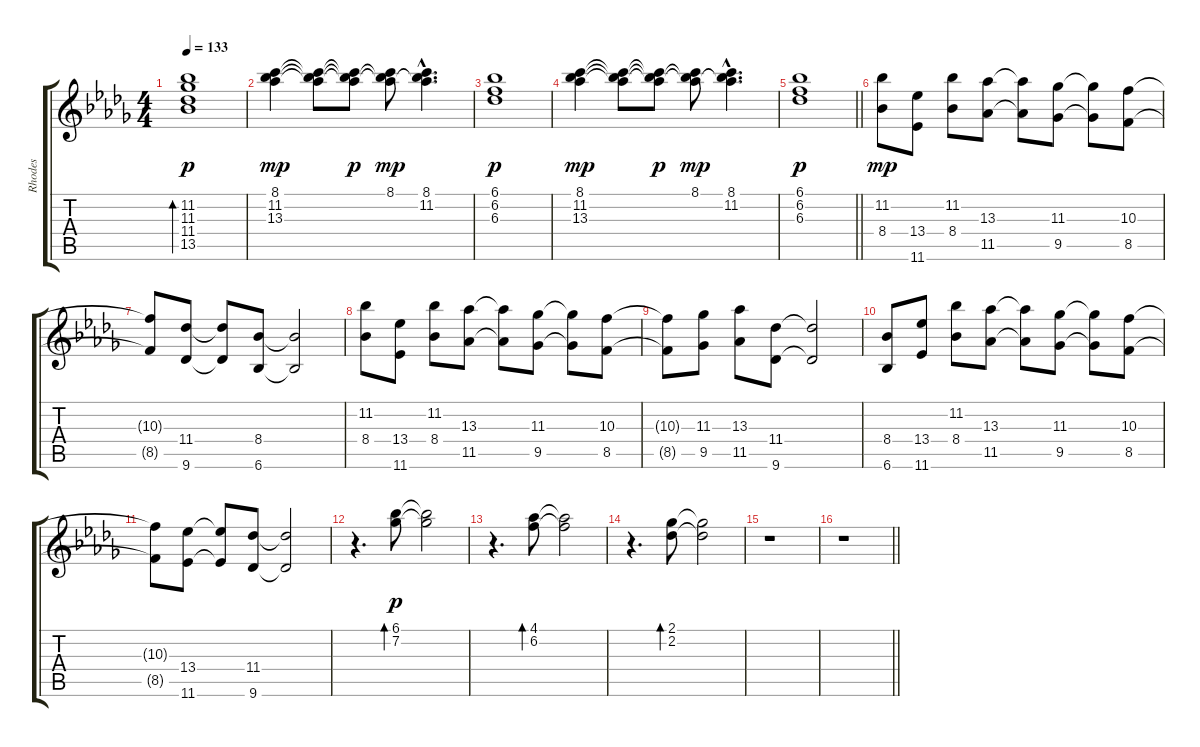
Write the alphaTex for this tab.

\track ("Rhodes" "Rhodes") {instrument electricpiano1}
\staff {score tabs}
\tuning (E5 B4 G4 D4 A3 E3) {hide}
\ts (4 4)
\tempo 133
\clef g2
\ks db
(11.2 11.3 11.4 13.5).1{bd 30 dy p} |
(8.1 11.2 13.3).4{dy mp} (8.1{t} 11.2{t} 13.3{t}).8 (8.1{t} 11.2{t} 13.3{t}).8{dy p} (8.1 11.2{t} 13.3{t}).8{dy mp} (8.1{hac} 11.2{hac} 13.3{hac t}).4{d} |
(6.1 6.2 6.3).1{dy p} |
(8.1 11.2 13.3).4{dy mp} (8.1{t} 11.2{t} 13.3{t}).8 (8.1{t} 11.2{t} 13.3{t}).8{dy p} (8.1 11.2{t} 13.3{t}).8{dy mp} (8.1{hac} 11.2{hac} 13.3{hac t}).4{d} |
\barLineRight lightlight
(6.1 6.2 6.3).1{dy p} |
(11.2 8.4).8{dy mp} (13.4 11.6).8 (11.2 8.4).8 (13.3 11.5).8 (13.3{t} 11.5{t}).8 (11.3 9.5).8 (11.3{t} 9.5{t}).8 (10.3 8.5).8 |
(10.3{t} 8.5{t}).8 (11.4 9.6).8 (11.4{t} 9.6{t}).8 (8.4 6.6).8 (8.4{t} 6.6{t}).2 |
(11.2 8.4).8 (13.4 11.6).8 (11.2 8.4).8 (13.3 11.5).8 (13.3{t} 11.5{t}).8 (11.3 9.5).8 (11.3{t} 9.5{t}).8 (10.3 8.5).8 |
(10.3{t} 8.5{t}).8 (11.3 9.5).8 (13.3 11.5).8 (11.4 9.6).8 (11.4{t} 9.6{t}).2 |
(8.4 6.6).8 (13.4 11.6).8 (11.2 8.4).8 (13.3 11.5).8 (13.3{t} 11.5{t}).8 (11.3 9.5).8 (11.3{t} 9.5{t}).8 (10.3 8.5).8 |
(10.3{t} 8.5{t}).8 (13.4 11.6).8 (13.4{t} 11.6{t}).8 (11.4 9.6).8 (11.4{t} 9.6{t}).2 |
r.4{d} (6.1 7.2).8{bd 30 dy p} (6.1{t} 7.2{t}).2 |
r.4{d} (4.1 6.2).8{bd 30} (4.1{t} 6.2{t}).2 |
r.4{d} (2.1 2.2).8{bd 30} (2.1{t} 2.2{t}).2 |
r.1 |
\barLineRight lightlight
r.1
